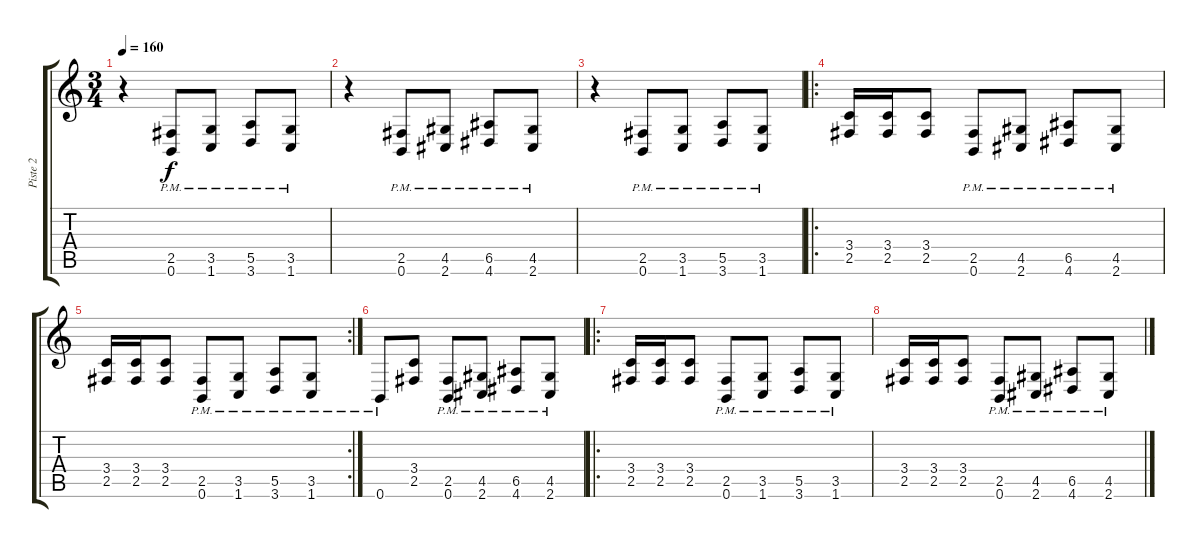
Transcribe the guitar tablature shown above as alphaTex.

\track ("Piste 2" "Piste 2") {instrument overdrivenguitar}
\staff {score tabs}
\tuning (B3 Gb3 D3 A2 E2 B1) {hide}
\ts (3 4)
\tempo 160
\clef g2
\ks c
r.4{dy f} (2.5{pm} 0.6{pm}).8 (3.5{pm} 1.6{pm}).8 (5.5{pm} 3.6{pm}).8 (3.5{pm} 1.6{pm}).8 |
r.4 (2.5{pm} 0.6{pm}).8 (4.5{pm} 2.6{pm}).8 (6.5{pm} 4.6{pm}).8 (4.5{pm} 2.6{pm}).8 |
r.4 (2.5{pm} 0.6{pm}).8 (3.5{pm} 1.6{pm}).8 (5.5{pm} 3.6{pm}).8 (3.5{pm} 1.6{pm}).8 |
\ro
(3.4 2.5).16 (3.4 2.5).16 (3.4 2.5).8 (2.5{pm} 0.6{pm}).8 (4.5{pm} 2.6{pm}).8 (6.5{pm} 4.6{pm}).8 (4.5{pm} 2.6{pm}).8 |
\rc 2
(3.4 2.5).16 (3.4 2.5).16 (3.4 2.5).8 (2.5{pm} 0.6{pm}).8 (3.5{pm} 1.6{pm}).8 (5.5{pm} 3.6{pm}).8 (3.5{pm} 1.6{pm}).8 |
0.6{pm}.8 (3.4 2.5).8 (2.5{pm} 0.6{pm}).8 (4.5{pm} 2.6{pm}).8 (6.5{pm} 4.6{pm}).8 (4.5{pm} 2.6{pm}).8 |
\ro
(3.4 2.5).16 (3.4 2.5).16 (3.4 2.5).8 (2.5{pm} 0.6{pm}).8 (3.5{pm} 1.6{pm}).8 (5.5{pm} 3.6{pm}).8 (3.5{pm} 1.6{pm}).8 |
(3.4 2.5).16 (3.4 2.5).16 (3.4 2.5).8 (2.5{pm} 0.6{pm}).8 (4.5{pm} 2.6{pm}).8 (6.5{pm} 4.6{pm}).8 (4.5{pm} 2.6{pm}).8
